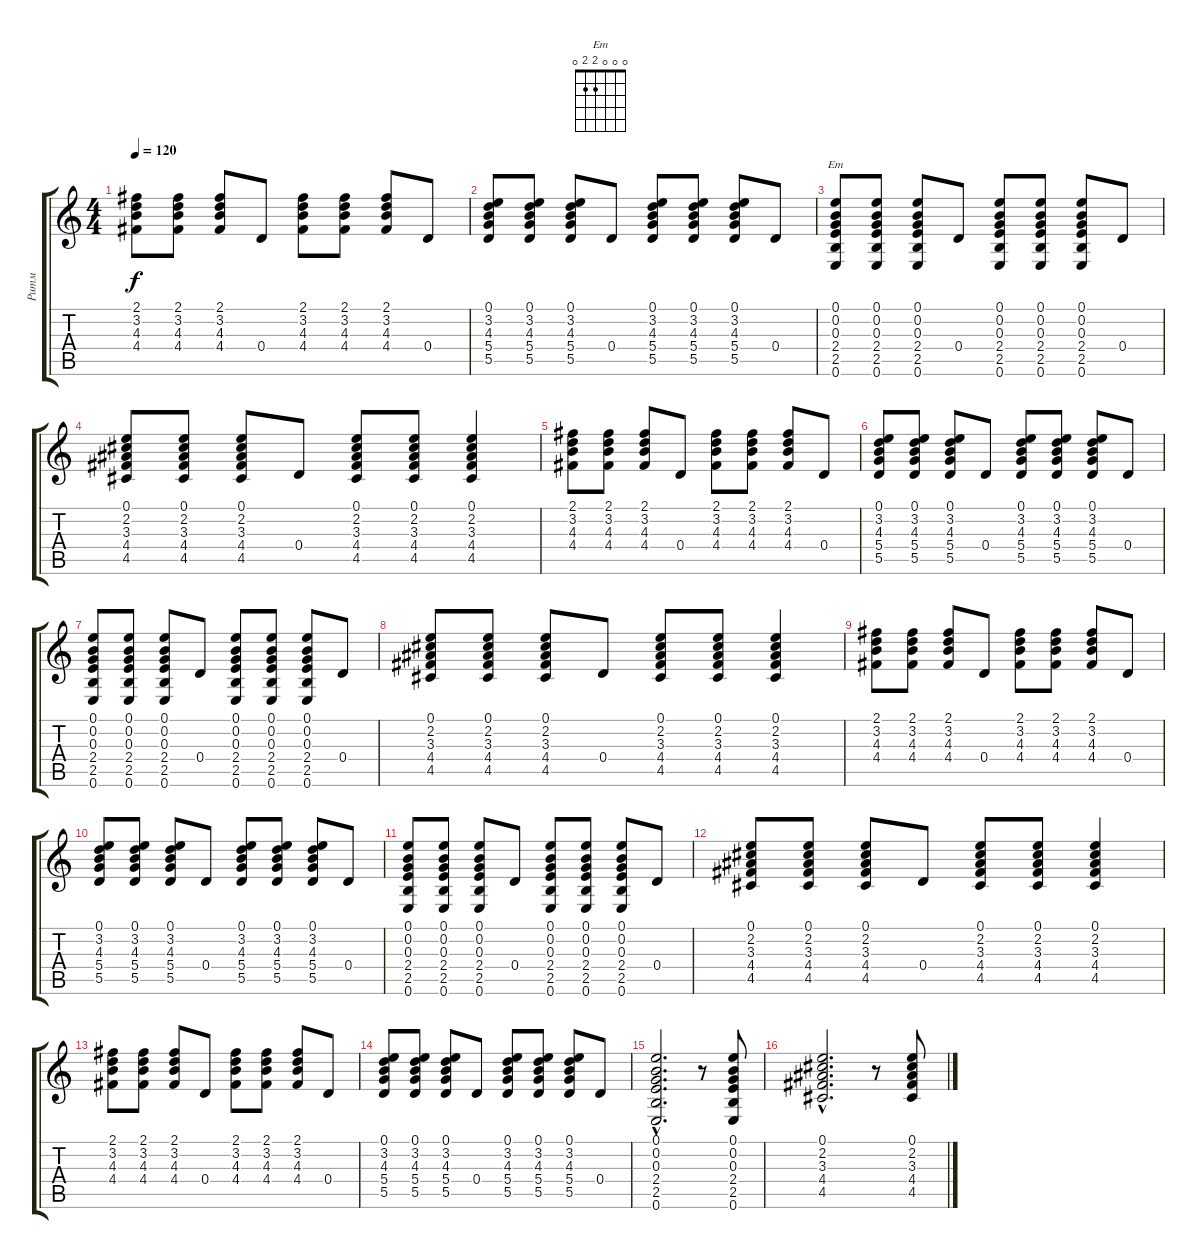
\track ("Ритм" "Ритм") {instrument overdrivenguitar}
\staff {score tabs}
\tuning (E4 B3 G3 D3 A2 E2) {hide}
\chord ("Em" 0 0 0 2 2 0)
\ts (4 4)
\tempo 120
\clef g2
\ks c
(2.1 3.2 4.3 4.4).8{dy f} (2.1 3.2 4.3 4.4).8 (2.1 3.2 4.3 4.4).8 0.4.8 (2.1 3.2 4.3 4.4).8 (2.1 3.2 4.3 4.4).8 (2.1 3.2 4.3 4.4).8 0.4.8 |
(0.1 3.2 4.3 5.4 5.5).8 (0.1 3.2 4.3 5.4 5.5).8 (0.1 3.2 4.3 5.4 5.5).8 0.4.8 (0.1 3.2 4.3 5.4 5.5).8 (0.1 3.2 4.3 5.4 5.5).8 (0.1 3.2 4.3 5.4 5.5).8 0.4.8 |
(0.1 0.2 0.3 2.4 2.5 0.6).8{ch "Em"} (0.1 0.2 0.3 2.4 2.5 0.6).8 (0.1 0.2 0.3 2.4 2.5 0.6).8 0.4.8 (0.1 0.2 0.3 2.4 2.5 0.6).8 (0.1 0.2 0.3 2.4 2.5 0.6).8 (0.1 0.2 0.3 2.4 2.5 0.6).8 0.4.8 |
(0.1 2.2 3.3 4.4 4.5).8 (0.1 2.2 3.3 4.4 4.5).8 (0.1 2.2 3.3 4.4 4.5).8 0.4.8 (0.1 2.2 3.3 4.4 4.5).8 (0.1 2.2 3.3 4.4 4.5).8 (0.1 2.2 3.3 4.4 4.5).4 |
(2.1 3.2 4.3 4.4).8 (2.1 3.2 4.3 4.4).8 (2.1 3.2 4.3 4.4).8 0.4.8 (2.1 3.2 4.3 4.4).8 (2.1 3.2 4.3 4.4).8 (2.1 3.2 4.3 4.4).8 0.4.8 |
(0.1 3.2 4.3 5.4 5.5).8 (0.1 3.2 4.3 5.4 5.5).8 (0.1 3.2 4.3 5.4 5.5).8 0.4.8 (0.1 3.2 4.3 5.4 5.5).8 (0.1 3.2 4.3 5.4 5.5).8 (0.1 3.2 4.3 5.4 5.5).8 0.4.8 |
(0.1 0.2 0.3 2.4 2.5 0.6).8 (0.1 0.2 0.3 2.4 2.5 0.6).8 (0.1 0.2 0.3 2.4 2.5 0.6).8 0.4.8 (0.1 0.2 0.3 2.4 2.5 0.6).8 (0.1 0.2 0.3 2.4 2.5 0.6).8 (0.1 0.2 0.3 2.4 2.5 0.6).8 0.4.8 |
(0.1 2.2 3.3 4.4 4.5).8 (0.1 2.2 3.3 4.4 4.5).8 (0.1 2.2 3.3 4.4 4.5).8 0.4.8 (0.1 2.2 3.3 4.4 4.5).8 (0.1 2.2 3.3 4.4 4.5).8 (0.1 2.2 3.3 4.4 4.5).4 |
(2.1 3.2 4.3 4.4).8 (2.1 3.2 4.3 4.4).8 (2.1 3.2 4.3 4.4).8 0.4.8 (2.1 3.2 4.3 4.4).8 (2.1 3.2 4.3 4.4).8 (2.1 3.2 4.3 4.4).8 0.4.8 |
(0.1 3.2 4.3 5.4 5.5).8 (0.1 3.2 4.3 5.4 5.5).8 (0.1 3.2 4.3 5.4 5.5).8 0.4.8 (0.1 3.2 4.3 5.4 5.5).8 (0.1 3.2 4.3 5.4 5.5).8 (0.1 3.2 4.3 5.4 5.5).8 0.4.8 |
(0.1 0.2 0.3 2.4 2.5 0.6).8 (0.1 0.2 0.3 2.4 2.5 0.6).8 (0.1 0.2 0.3 2.4 2.5 0.6).8 0.4.8 (0.1 0.2 0.3 2.4 2.5 0.6).8 (0.1 0.2 0.3 2.4 2.5 0.6).8 (0.1 0.2 0.3 2.4 2.5 0.6).8 0.4.8 |
(0.1 2.2 3.3 4.4 4.5).8 (0.1 2.2 3.3 4.4 4.5).8 (0.1 2.2 3.3 4.4 4.5).8 0.4.8 (0.1 2.2 3.3 4.4 4.5).8 (0.1 2.2 3.3 4.4 4.5).8 (0.1 2.2 3.3 4.4 4.5).4 |
(2.1 3.2 4.3 4.4).8 (2.1 3.2 4.3 4.4).8 (2.1 3.2 4.3 4.4).8 0.4.8 (2.1 3.2 4.3 4.4).8 (2.1 3.2 4.3 4.4).8 (2.1 3.2 4.3 4.4).8 0.4.8 |
(0.1 3.2 4.3 5.4 5.5).8 (0.1 3.2 4.3 5.4 5.5).8 (0.1 3.2 4.3 5.4 5.5).8 0.4.8 (0.1 3.2 4.3 5.4 5.5).8 (0.1 3.2 4.3 5.4 5.5).8 (0.1 3.2 4.3 5.4 5.5).8 0.4.8 |
(0.1{hac} 0.2{hac} 0.3{hac} 2.4{hac} 2.5{hac} 0.6{hac}).2{d} r.8 (0.1 0.2 0.3 2.4 2.5 0.6).8 |
(0.1{hac} 2.2{hac} 3.3{hac} 4.4{hac} 4.5{hac}).2{d} r.8 (0.1 2.2 3.3 4.4 4.5).8
